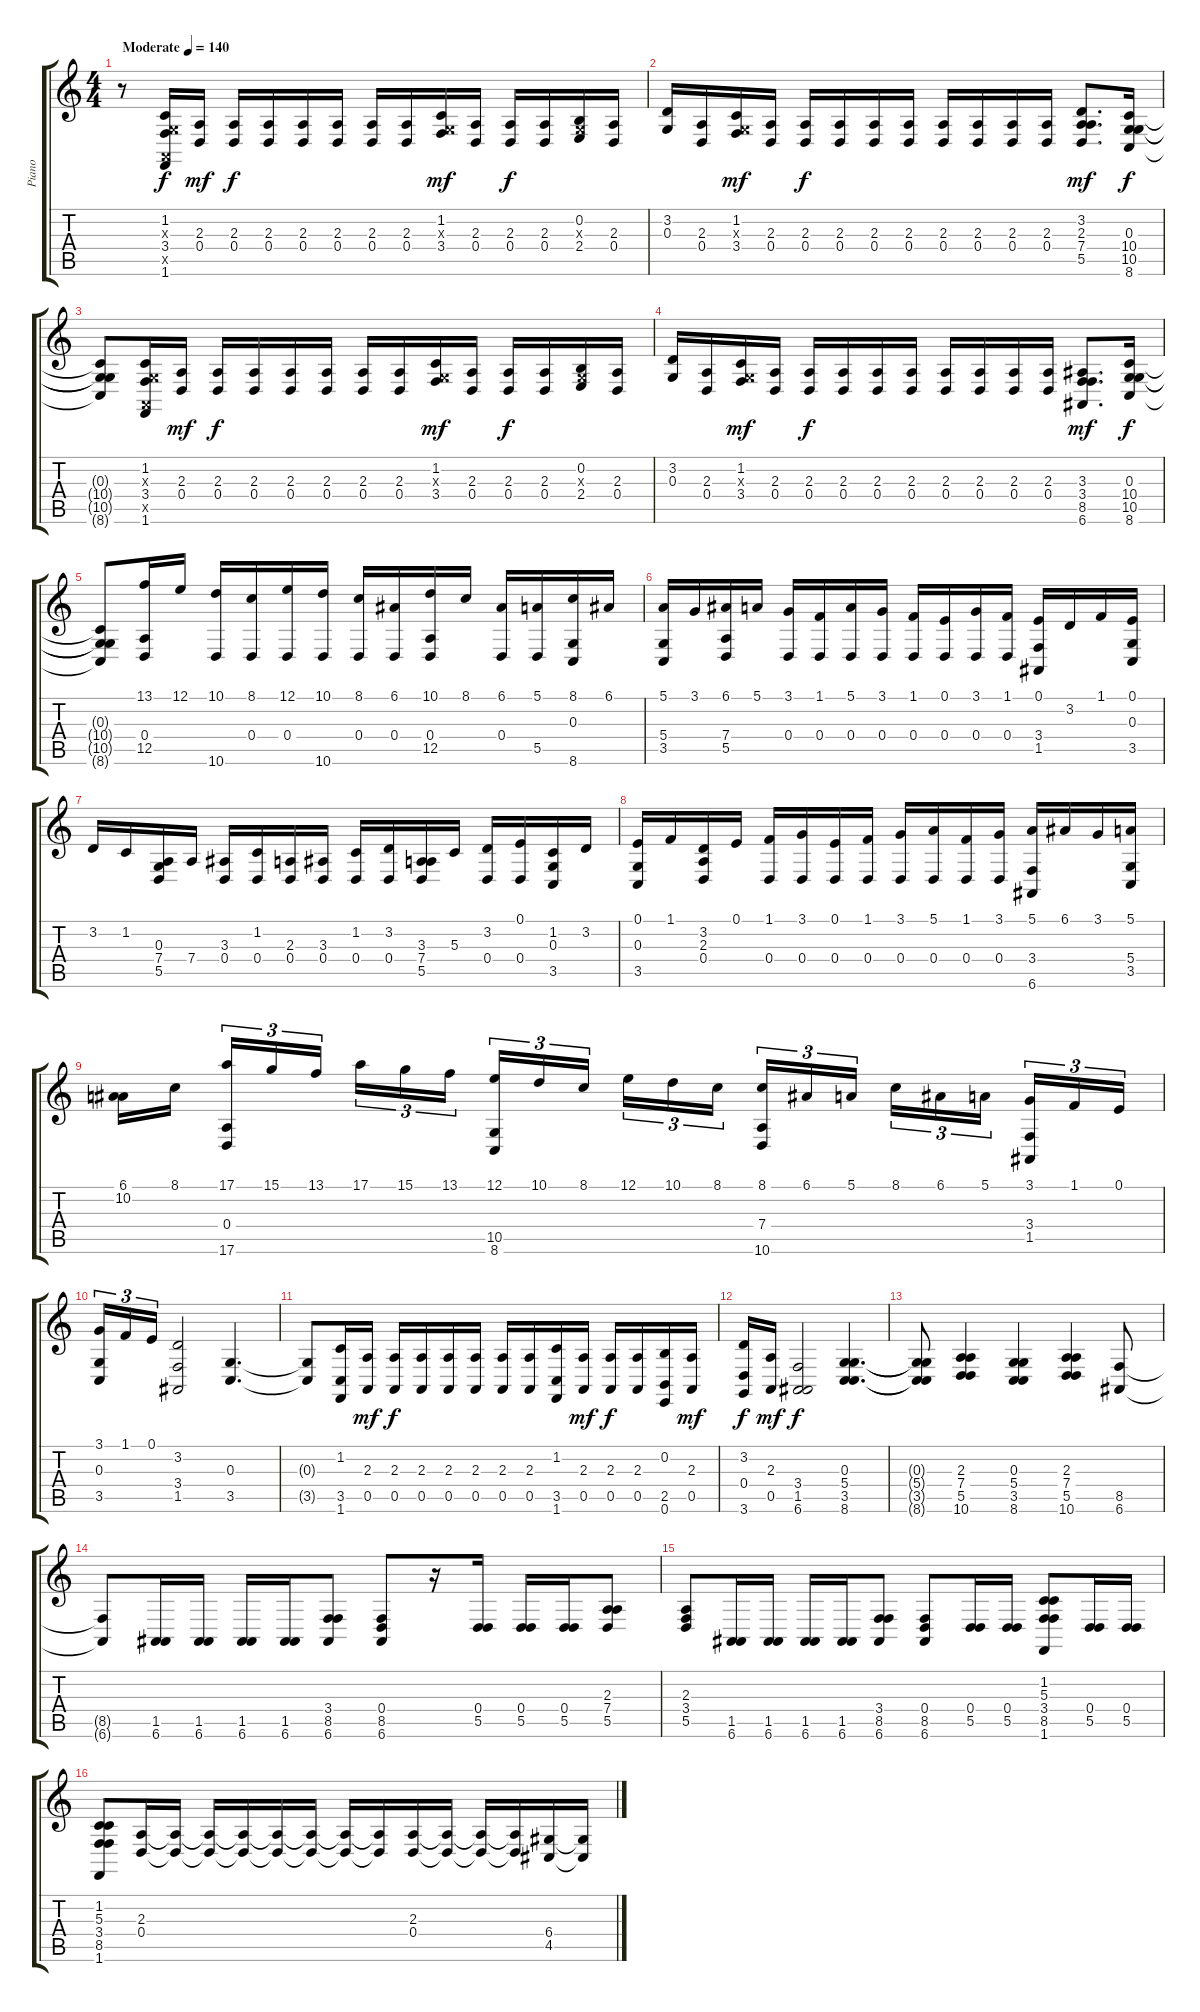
\track ("Piano" "Piano") {instrument acousticgrandpiano}
\staff {score tabs}
\tuning (E4 B3 G3 D3 A2 E2) {hide}
\ts (4 4)
\tempo (140 "Moderate")
\clef g2
\ks c
r.8{dy f instrument acousticgrandpiano} (1.2 0.3{x} 3.4 0.5{x} 1.6).16 (2.3 0.4).16{dy mf} (2.3 0.4).16{dy f} (2.3 0.4).16 (2.3 0.4).16 (2.3 0.4).16 (2.3 0.4).16 (2.3 0.4).16 (1.2 0.3{x} 3.4).16{dy mf} (2.3 0.4).16 (2.3 0.4).16{dy f} (2.3 0.4).16 (0.2 0.3{x} 2.4).16 (2.3 0.4).16 |
(3.2 0.3).16 (2.3 0.4).16 (1.2 0.3{x} 3.4).16{dy mf} (2.3 0.4).16 (2.3 0.4).16{dy f} (2.3 0.4).16 (2.3 0.4).16 (2.3 0.4).16 (2.3 0.4).16 (2.3 0.4).16 (2.3 0.4).16 (2.3 0.4).16 (3.2 2.3 7.4 5.5).8{d dy mf} (0.3 10.4 10.5 8.6).16{dy f} |
(0.3{t} 10.4{t} 10.5{t} 8.6{t}).8 (1.2 0.3{x} 3.4 0.5{x} 1.6).16 (2.3 0.4).16{dy mf} (2.3 0.4).16{dy f} (2.3 0.4).16 (2.3 0.4).16 (2.3 0.4).16 (2.3 0.4).16 (2.3 0.4).16 (1.2 0.3{x} 3.4).16{dy mf} (2.3 0.4).16 (2.3 0.4).16{dy f} (2.3 0.4).16 (0.2 0.3{x} 2.4).16 (2.3 0.4).16 |
(3.2 0.3).16 (2.3 0.4).16 (1.2 0.3{x} 3.4).16{dy mf} (2.3 0.4).16 (2.3 0.4).16{dy f} (2.3 0.4).16 (2.3 0.4).16 (2.3 0.4).16 (2.3 0.4).16 (2.3 0.4).16 (2.3 0.4).16 (2.3 0.4).16 (3.3 3.4 8.5 6.6).8{d dy mf} (0.3 10.4 10.5 8.6).16{dy f} |
(0.3{t} 10.4{t} 10.5{t} 8.6{t}).8 (13.1 0.4 12.5).16 12.1.16 (10.1 10.6).16 (8.1 0.4).16 (12.1 0.4).16 (10.1 10.6).16 (8.1 0.4).16 (6.1 0.4).16 (10.1 0.4 12.5).16 8.1.16 (6.1 0.4).16 (5.1 5.5).16 (8.1 0.3 8.6).16 6.1.16 |
(5.1 5.4 3.5).16 3.1.16 (6.1 7.4 5.5).16 5.1.16 (3.1 0.4).16 (1.1 0.4).16 (5.1 0.4).16 (3.1 0.4).16 (1.1 0.4).16 (0.1 0.4).16 (3.1 0.4).16 (1.1 0.4).16 (0.1 3.4 1.5).16 3.2.16 1.1.16 (0.1 0.3 3.5).16 |
3.2.16 1.2.16 (0.3 7.4 5.5).16 7.4.16 (3.3 0.4).16 (1.2 0.4).16 (2.3 0.4).16 (3.3 0.4).16 (1.2 0.4).16 (3.2 0.4).16 (3.3 7.4 5.5).16 5.3.16 (3.2 0.4).16 (0.1 0.4).16 (1.2 0.3 3.5).16 3.2.16 |
(0.1 0.3 3.5).16 1.1.16 (3.2 2.3 0.4).16 0.1.16 (1.1 0.4).16 (3.1 0.4).16 (0.1 0.4).16 (1.1 0.4).16 (3.1 0.4).16 (5.1 0.4).16 (1.1 0.4).16 (3.1 0.4).16 (5.1 3.4 6.6).16 6.1.16 3.1.16 (5.1 5.4 3.5).16 |
(6.1 10.2).16 8.1.16 (17.1 0.4 17.6).16{tu (3 2)} 15.1.16{tu (3 2)} 13.1.16{tu (3 2)} 17.1.16{tu (3 2)} 15.1.16{tu (3 2)} 13.1.16{tu (3 2)} (12.1 10.5 8.6).16{tu (3 2)} 10.1.16{tu (3 2)} 8.1.16{tu (3 2)} 12.1.16{tu (3 2)} 10.1.16{tu (3 2)} 8.1.16{tu (3 2)} (8.1 7.4 10.6).16{tu (3 2)} 6.1.16{tu (3 2)} 5.1.16{tu (3 2)} 8.1.16{tu (3 2)} 6.1.16{tu (3 2)} 5.1.16{tu (3 2)} (3.1 3.4 1.5).16{tu (3 2)} 1.1.16{tu (3 2)} 0.1.16{tu (3 2)} |
(3.1 0.3 3.5).16{tu (3 2)} 1.1.16{tu (3 2)} 0.1.16{tu (3 2)} (3.2 3.4 1.5).2 (0.3 3.5).4{d} |
(0.3{t} 3.5{t}).8 (1.2 3.5 1.6).16 (2.3 0.5).16{dy mf} (2.3 0.5).16{dy f} (2.3 0.5).16 (2.3 0.5).16 (2.3 0.5).16 (2.3 0.5).16 (2.3 0.5).16 (1.2 3.5 1.6).16 (2.3 0.5).16{dy mf} (2.3 0.5).16{dy f} (2.3 0.5).16 (0.2 2.5 0.6).16 (2.3 0.5).16{dy mf} |
(3.2 0.4 3.6).16{dy f} (2.3 0.5).16{dy mf} (3.4 1.5 6.6).2{dy f} (0.3 5.4 3.5 8.6).4{d} |
(0.3{t} 5.4{t} 3.5{t} 8.6{t}).8 (2.3 7.4 5.5 10.6).4 (0.3 5.4 3.5 8.6).4 (2.3 7.4 5.5 10.6).4 (8.5 6.6).8 |
(8.5{t} 6.6{t}).8 (1.5 6.6).16 (1.5 6.6).16 (1.5 6.6).16 (1.5 6.6).16 (3.4 8.5 6.6).8 (0.4 8.5 6.6).8 r.16 (0.4 5.5).16 (0.4 5.5).16 (0.4 5.5).16 (2.3 7.4 5.5).8 |
(2.3 3.4 5.5).8 (1.5 6.6).16 (1.5 6.6).16 (1.5 6.6).16 (1.5 6.6).16 (3.4 8.5 6.6).8 (0.4 8.5 6.6).8 (0.4 5.5).16 (0.4 5.5).16 (1.2 5.3 3.4 8.5 1.6).8 (0.4 5.5).16 (0.4 5.5).16 |
(1.2 5.3 3.4 8.5 1.6).8 (2.3 0.4).16 (2.3{t} 0.4{t}).16 (2.3{t} 0.4{t}).16 (2.3{t} 0.4{t}).16 (2.3{t} 0.4{t}).16 (2.3{t} 0.4{t}).16 (2.3{t} 0.4{t}).16 (2.3{t} 0.4{t}).16 (2.3 0.4).16 (2.3{t} 0.4{t}).16 (2.3{t} 0.4{t}).16 (2.3{t} 0.4{t}).16 (6.4 4.5).16 (6.4{t} 4.5{t}).16
